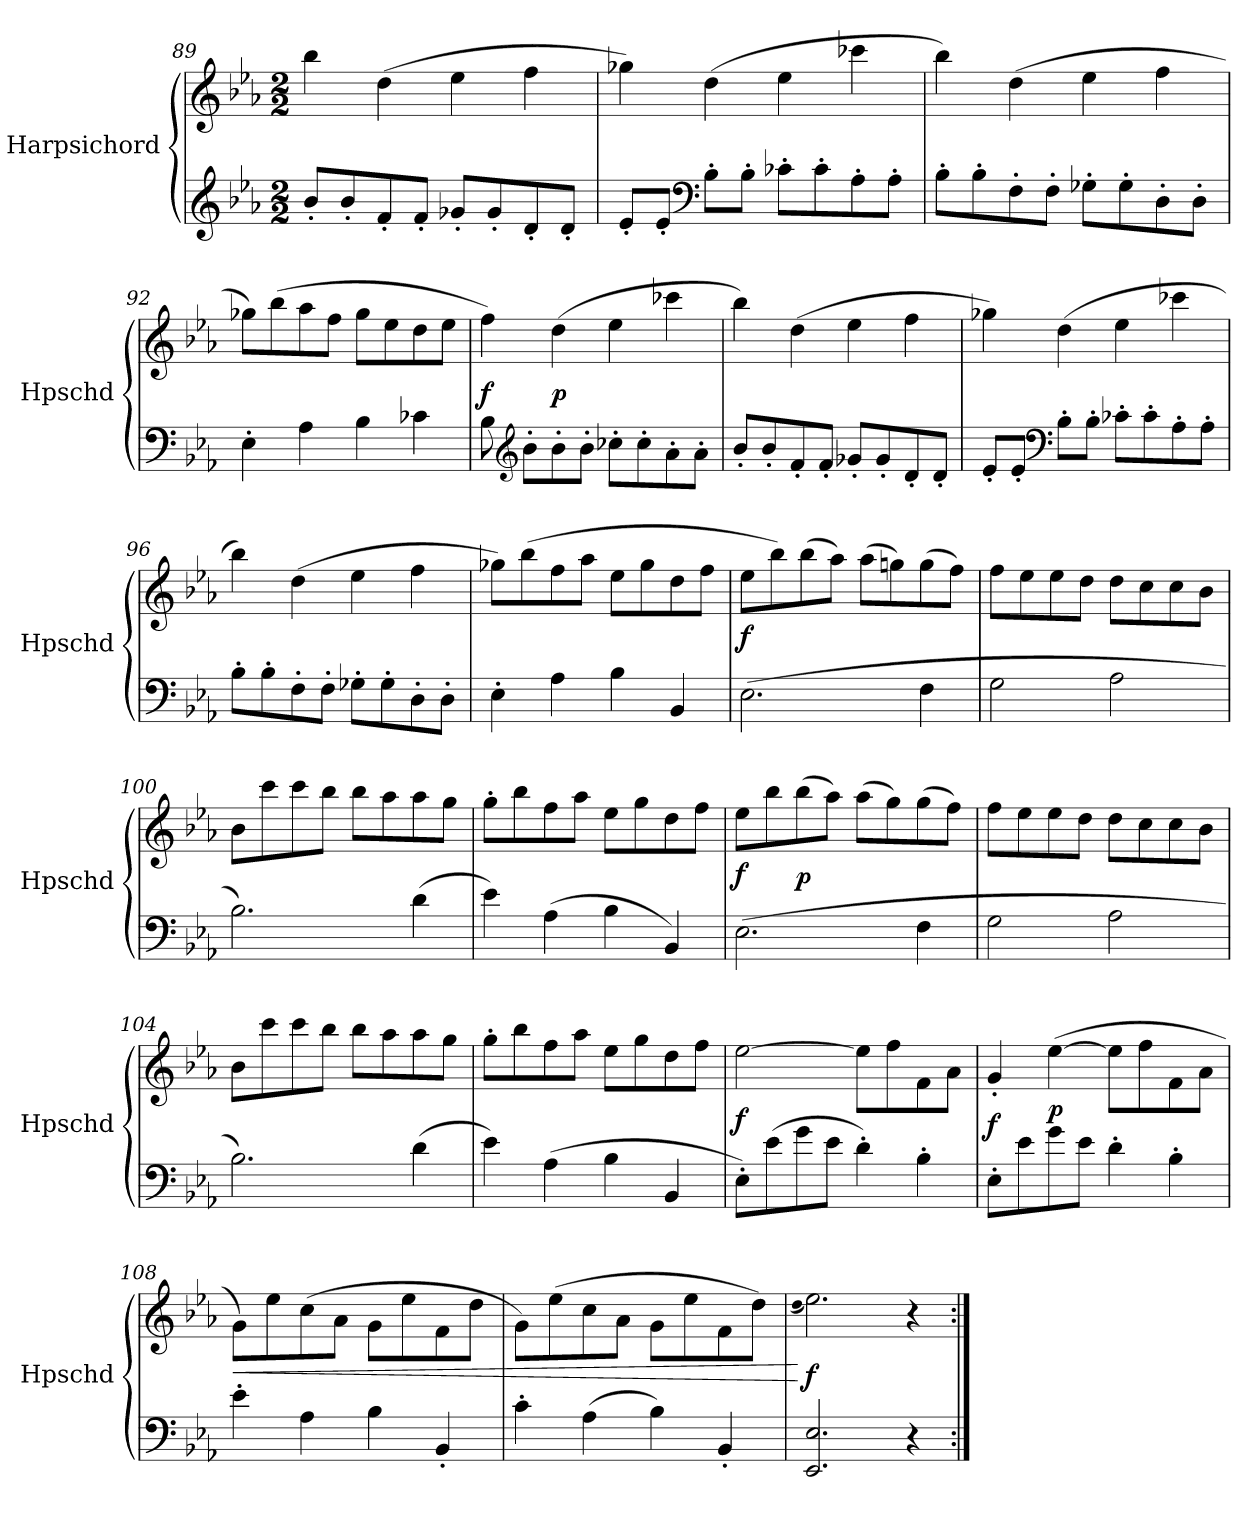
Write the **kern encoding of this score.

**kern	**kern	**dynam
*part1	*part1	*part1
*staff2	*staff1	*staff1/2
*I"Harpsichord	*	*
*I'Hpschd	*	*
*clefG2	*clefG2	*
*k[b-e-a-]	*k[b-e-a-]	*
*E-:	*E-:	*
*M2/2	*M2/2	*
=89	=89	=89
8b-'/L	4bb-\	.
8b-'/	.	.
8f'/	(4dd\	.
8f'/J	.	.
8g-X'/L	4ee-\	.
8g-'/	.	.
8d'/	4ff\	.
8d'/J	.	.
=90	=90	=90
8e-'/L	4gg-X\)	.
8e-'/J	.	.
*clefF4	*	*
8B-'\L	(4dd\	.
8B-'\J	.	.
8c-X'\L	4ee-\	.
8c-'\	.	.
8A-'\	4ccc-X\	.
8A-'\J	.	.
=91	=91	=91
8B-'\L	4bb-\)	.
8B-'\	.	.
8F'\	(4dd\	.
8F'\J	.	.
8G-X'\L	4ee-\	.
8G-'\	.	.
8D'\	4ff\	.
8D'\J	.	.
=92	=92	=92
4E-'\	8gg-X\L)	.
.	(8bb-\	.
4A-\	8aa-\	.
.	8ff\J	.
4B-\	8gg-\L	.
.	8ee-\	.
4c-X\	8dd\	.
.	8ee-\J	.
=93	=93	=93
8B-\	4ff\)	f
*clefG2	*	*
8b-'\L	.	.
8b-'\	(4dd\	p
8b-'\J	.	.
8cc-X'\L	4ee-\	.
8cc-'\	.	.
8a-'\	4ccc-X\	.
8a-'\J	.	.
=94	=94	=94
8b-'/L	4bb-\)	.
8b-'/	.	.
8f'/	(4dd\	.
8f'/J	.	.
8g-X'/L	4ee-\	.
8g-'/	.	.
8d'/	4ff\	.
8d'/J	.	.
=95	=95	=95
8e-'/L	4gg-X\)	.
8e-'/J	.	.
*clefF4	*	*
8B-'\L	(4dd\	.
8B-'\J	.	.
8c-X'\L	4ee-\	.
8c-'\	.	.
8A-'\	4ccc-X\	.
8A-'\J	.	.
=96	=96	=96
8B-'\L	4bb-\)	.
8B-'\	.	.
8F'\	(4dd\	.
8F'\J	.	.
8G-X'\L	4ee-\	.
8G-'\	.	.
8D'\	4ff\	.
8D'\J	.	.
=97	=97	=97
4E-'\	8gg-X\L)	.
.	(8bb-\	.
4A-\	8ff\	.
.	8aa-\J	.
4B-\	8ee-\L	.
.	8gg-\	.
4BB-/	8dd\	.
.	8ff\J	.
=98	=98	=98
(2.E-\	8ee-\L	f
.	8bb-\)	.
.	(8bb-\	.
.	8aa-\J)	.
.	(8aa-\L	.
.	8ggn\)	.
4F\	(8gg\	.
.	8ff\J)	.
=99	=99	=99
2G\	8ff\L	.
.	8ee-\	.
.	8ee-\	.
.	8dd\J	.
2A-\	8dd\L	.
.	8cc\	.
.	8cc\	.
.	8b-\J	.
=100	=100	=100
2.B-\)	8b-\L	.
.	8ccc\	.
.	8ccc\	.
.	8bb-\J	.
.	8bb-\L	.
.	8aa-\	.
(4d\	8aa-\	.
.	8gg\J	.
=101	=101	=101
4e-\)	8gg'\L	.
.	8bb-\	.
(4A-\	8ff\	.
.	8aa-\J	.
4B-\	8ee-\L	.
.	8gg\	.
4BB-/)	8dd\	.
.	8ff\J	.
=102	=102	=102
(2.E-\	8ee-\L	f
.	8bb-\	.
.	(8bb-\	p
.	8aa-\J)	.
.	(8aa-\L	.
.	8gg\)	.
4F\	(8gg\	.
.	8ff\J)	.
=103	=103	=103
2G\	8ff\L	.
.	8ee-\	.
.	8ee-\	.
.	8dd\J	.
2A-\	8dd\L	.
.	8cc\	.
.	8cc\	.
.	8b-\J	.
=104	=104	=104
2.B-\)	8b-\L	.
.	8ccc\	.
.	8ccc\	.
.	8bb-\J	.
.	8bb-\L	.
.	8aa-\	.
(4d\	8aa-\	.
.	8gg\J	.
=105	=105	=105
4e-\)	8gg'\L	.
.	8bb-\	.
(4A-\	8ff\	.
.	8aa-\J	.
4B-\	8ee-\L	.
.	8gg\	.
4BB-/	8dd\	.
.	8ff\J	.
=106	=106	=106
8E-'\L)	[2ee-\	f
(8e-\	.	.
8g\	.	.
8e-\J	.	.
4d'\)	8ee-\L]	.
.	8ff\	.
4B-'\	8f\	.
.	8a-\J	.
=107	=107	=107
8E-'\L	4g'/	f
8e-\	.	.
8g\	([4ee-\	p
8e-\J	.	.
4d'\	8ee-\L]	.
.	8ff\	.
4B-'\	8f\	.
.	8a-\J	.
=108	=108	=108
4e-'\	8g\L)	<
.	8ee-\	.
4A-\	(8cc\	.
.	8a-\J	.
4B-\	8g\L	.
.	8ee-\	.
4BB-'/	8f\	.
.	8dd\J	.
=109	=109	=109
4c'\	8g\L)	.
.	(8ee-\	.
(4A-\	8cc\	.
.	8a-\J	.
4B-\)	8g\L	.
.	8ee-\	.
4BB-'/	8f\	.
.	8dd\J)	.
=110	=110	=110
.	(qdd	.
2.EE-/ 2.E-/	2.ee-\)	[ f
4r	4r	.
=:|!	=:|!	=:|!
*-	*-	*-
